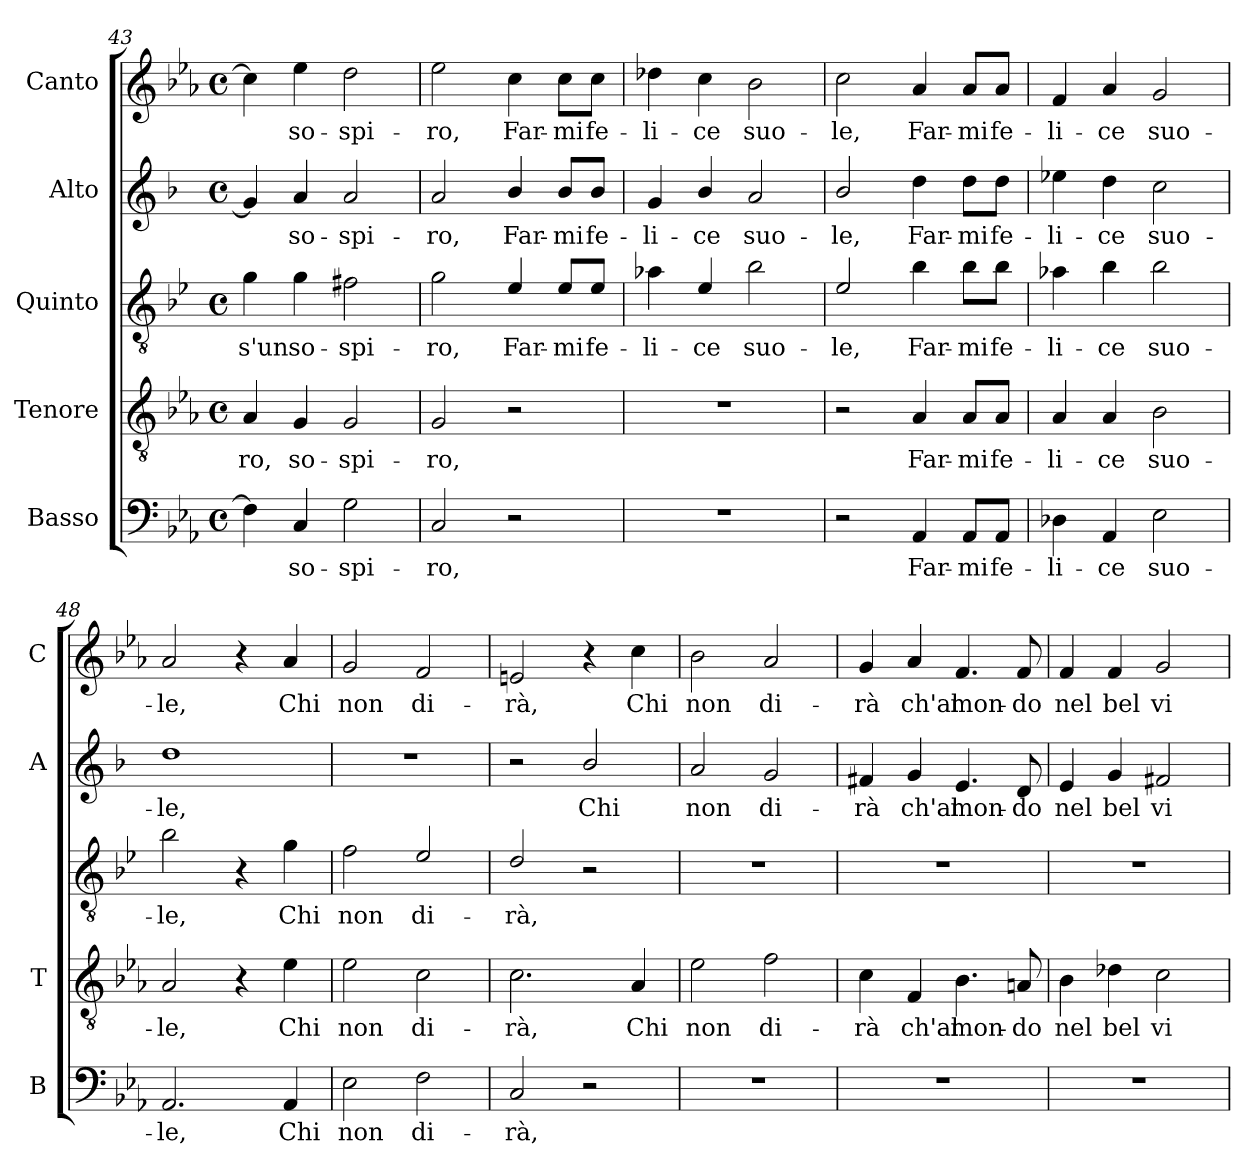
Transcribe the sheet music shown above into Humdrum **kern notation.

**kern	**text	**kern	**text	**kern	**text	**kern	**text	**kern	**text
*part5	*part5	*part4	*part4	*part3	*part3	*part2	*part2	*part1	*part1
*staff5	*staff5	*staff4	*staff4	*staff3	*staff3	*staff2	*staff2	*staff1	*staff1
*I"Basso	*	*I"Tenore	*	*I"Quinto	*	*I"Alto	*	*I"Canto	*
*I'B	*	*I'T	*	*	*	*I'A	*	*I'C	*
*clefF4	*	*clefGv2	*	*clefGv2	*	*clefG2	*	*clefG2	*
*	*	*	*	*ITrd4c7	*	*ITrd1c2	*	*	*
*k[b-e-a-]	*	*k[b-e-a-]	*	*k[b-e-a-]	*	*k[b-e-a-]	*	*k[b-e-a-]	*
*E-:	*	*E-:	*	*E-:	*	*E-:	*	*E-:	*
*M4/4	*	*M4/4	*	*M4/4	*	*M4/4	*	*M4/4	*
*met(c)	*	*met(c)	*	*met(c)	*	*met(c)	*	*met(c)	*
=43	=43	=43	=43	=43	=43	=43	=43	=43	=43
!	!	!	!LO:LY:b	!	!LO:LY:b	!	!	!	!
4F\]	.	4A-/	-ro,	4c\	s'un	4f/]	.	4cc\]	.
!	!LO:LY:b	!	!LO:LY:b	!	!LO:LY:b	!	!LO:LY:b	!	!LO:LY:b
4C/	so-	4G/	so-	4c\	so-	4g/	so-	4ee-\	so-
!	!LO:LY:b	!	!LO:LY:b	!	!LO:LY:b	!	!LO:LY:b	!	!LO:LY:b
2G\	-spi-	2G/	-spi-	2Bn\	-spi-	2g/	-spi-	2dd\	-spi-
!!LO:LB:g=z
=44	=44	=44	=44	=44	=44	=44	=44	=44	=44
!	!LO:LY:b	!	!LO:LY:b	!	!LO:LY:b	!	!LO:LY:b	!	!LO:LY:b
2C/	-ro,	2G/	-ro,	2c\	-ro,	2g/	-ro,	2ee-\	-ro,
!	!	!	!	!	!LO:LY:b	!	!LO:LY:b	!	!LO:LY:b
2r	.	2r	.	4A-/	Far-	4a-/	Far-	4cc\	Far-
!	!	!	!	!	!LO:LY:b	!	!LO:LY:b	!	!LO:LY:b
.	.	.	.	8A-/L	-mi	8a-/L	-mi	8cc\L	-mi
!	!	!	!	!	!LO:LY:b	!	!LO:LY:b	!	!LO:LY:b
.	.	.	.	8A-/J	fe-	8a-/J	fe-	8cc\J	fe-
=45	=45	=45	=45	=45	=45	=45	=45	=45	=45
!	!	!	!	!	!LO:LY:b	!	!LO:LY:b	!	!LO:LY:b
1r	.	1r	.	4d-X\	-li-	4f/	-li-	4dd-X\	-li-
!	!	!	!	!	!LO:LY:b	!	!LO:LY:b	!	!LO:LY:b
.	.	.	.	4A-/	-ce	4a-/	-ce	4cc\	-ce
!	!	!	!	!	!LO:LY:b	!	!LO:LY:b	!	!LO:LY:b
.	.	.	.	2e-\	suo-	2g/	suo-	2b-\	suo-
=46	=46	=46	=46	=46	=46	=46	=46	=46	=46
!	!	!	!	!	!LO:LY:b	!	!LO:LY:b	!	!LO:LY:b
2r	.	2r	.	2A-/	-le,	2a-/	-le,	2cc\	-le,
!	!LO:LY:b	!	!LO:LY:b	!	!LO:LY:b	!	!LO:LY:b	!	!LO:LY:b
4AA-/	Far-	4A-/	Far-	4e-\	Far-	4cc\	Far-	4a-/	Far-
!	!LO:LY:b	!	!LO:LY:b	!	!LO:LY:b	!	!LO:LY:b	!	!LO:LY:b
8AA-/L	-mi	8A-/L	-mi	8e-\L	-mi	8cc\L	-mi	8a-/L	-mi
!	!LO:LY:b	!	!LO:LY:b	!	!LO:LY:b	!	!LO:LY:b	!	!LO:LY:b
8AA-/J	fe-	8A-/J	fe-	8e-\J	fe-	8cc\J	fe-	8a-/J	fe-
=47	=47	=47	=47	=47	=47	=47	=47	=47	=47
!	!LO:LY:b	!	!LO:LY:b	!	!LO:LY:b	!	!LO:LY:b	!	!LO:LY:b
4D-X\	-li-	4A-/	-li-	4d-X\	-li-	4dd-X\	-li-	4f/	-li-
!	!LO:LY:b	!	!LO:LY:b	!	!LO:LY:b	!	!LO:LY:b	!	!LO:LY:b
4AA-/	-ce	4A-/	-ce	4e-\	-ce	4cc\	-ce	4a-/	-ce
!	!LO:LY:b	!	!LO:LY:b	!	!LO:LY:b	!	!LO:LY:b	!	!LO:LY:b
2E-\	suo-	2B-\	suo-	2e-\	suo-	2b-\	suo-	2g/	suo-
=48	=48	=48	=48	=48	=48	=48	=48	=48	=48
!	!LO:LY:b	!	!LO:LY:b	!	!LO:LY:b	!	!LO:LY:b	!	!LO:LY:b
2.AA-/	-le,	2A-/	-le,	2e-\	-le,	1cc	-le,	2a-/	-le,
.	.	4r	.	4r	.	.	.	4r	.
!	!LO:LY:b	!	!LO:LY:b	!	!LO:LY:b	!	!	!	!LO:LY:b
4AA-/	Chi	4e-\	Chi	4c\	Chi	.	.	4a-/	Chi
=49	=49	=49	=49	=49	=49	=49	=49	=49	=49
!	!LO:LY:b	!	!LO:LY:b	!	!LO:LY:b	!	!	!	!LO:LY:b
2E-\	non	2e-\	non	2B-\	non	1r	.	2g/	non
!	!LO:LY:b	!	!LO:LY:b	!	!LO:LY:b	!	!	!	!LO:LY:b
2F\	di-	2c\	di-	2A-/	di-	.	.	2f/	di-
=50	=50	=50	=50	=50	=50	=50	=50	=50	=50
!	!LO:LY:b	!	!LO:LY:b	!	!LO:LY:b	!	!	!	!LO:LY:b
2C/	-rà,	2.c\	-rà,	2G/	-rà,	2r	.	2en/	-rà,
!	!	!	!	!	!	!	!LO:LY:b	!	!
2r	.	.	.	2r	.	2a-/	Chi	4r	.
!	!	!	!LO:LY:b	!	!	!	!	!	!LO:LY:b
.	.	4A-/	Chi	.	.	.	.	4cc\	Chi
!!LO:LB:g=z
=51	=51	=51	=51	=51	=51	=51	=51	=51	=51
!	!	!	!LO:LY:b	!	!	!	!LO:LY:b	!	!LO:LY:b
1r	.	2e-\	non	1r	.	2g/	non	2b-\	non
!	!	!	!LO:LY:b	!	!	!	!LO:LY:b	!	!LO:LY:b
.	.	2f\	di-	.	.	2f/	di-	2a-/	di-
=52	=52	=52	=52	=52	=52	=52	=52	=52	=52
!	!	!	!LO:LY:b	!	!	!	!LO:LY:b	!	!LO:LY:b
1r	.	4c\	-rà	1r	.	4en/	-rà	4g/	-rà
!	!	!	!LO:LY:b	!	!	!	!LO:LY:b	!	!LO:LY:b
.	.	4F/	ch'al	.	.	4f/	ch'al	4a-/	ch'al
!	!	!	!LO:LY:b	!	!	!	!LO:LY:b	!	!LO:LY:b
.	.	4.B-\	mon-	.	.	4.d/	mon-	4.f/	mon-
!	!	!	!LO:LY:b	!	!	!	!LO:LY:b	!	!LO:LY:b
.	.	8An/	-do	.	.	8c/	-do	8f/	-do
=53	=53	=53	=53	=53	=53	=53	=53	=53	=53
!	!	!	!LO:LY:b	!	!	!	!LO:LY:b	!	!LO:LY:b
1r	.	4B-\	nel	1r	.	4d/	nel	4f/	nel
!	!	!	!LO:LY:b	!	!	!	!LO:LY:b	!	!LO:LY:b
.	.	4d-X\	bel	.	.	4f/	bel	4f/	bel
!	!	!	!LO:LY:b	!	!	!	!LO:LY:b	!	!LO:LY:b
.	.	2c\	vi-	.	.	2en/	vi-	2g/	vi-
=	=	=	=	=	=	=	=	=	=
*-	*-	*-	*-	*-	*-	*-	*-	*-	*-
